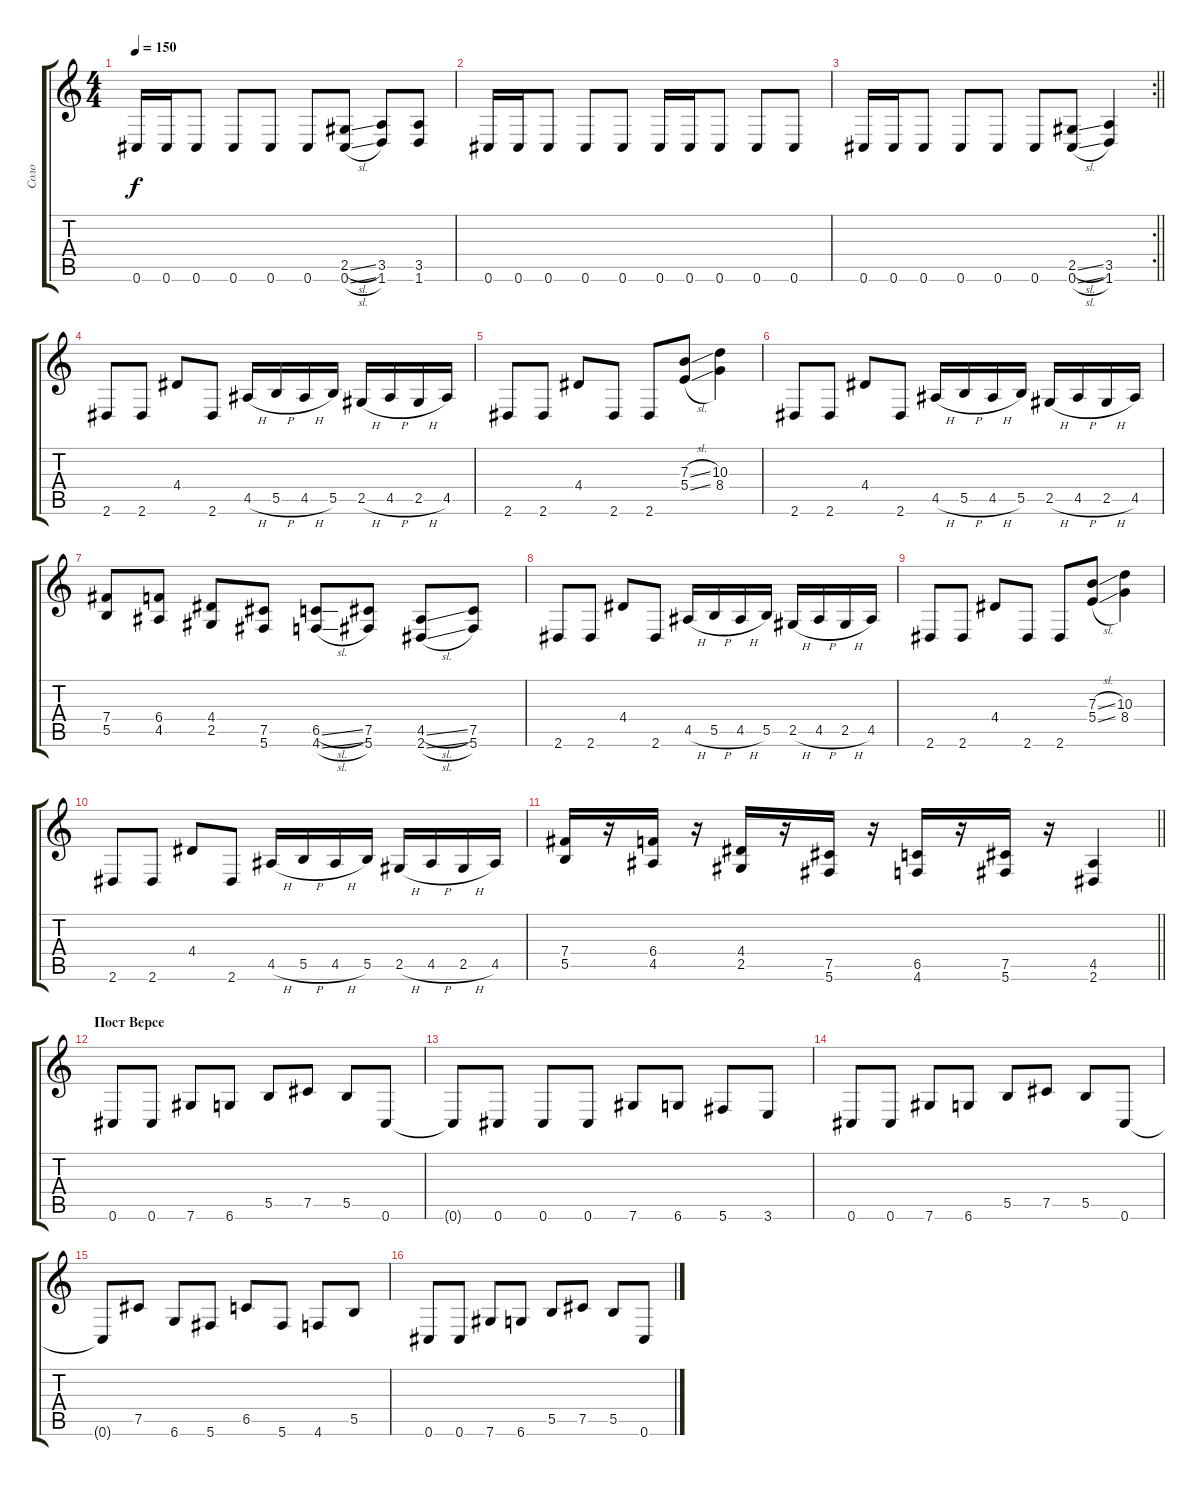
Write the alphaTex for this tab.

\track ("Соло" "Соло") {instrument distortionguitar}
\staff {score tabs}
\tuning (Db4 Ab3 E3 B2 Gb2 Db2) {hide}
\ts (4 4)
\tempo 150
\clef g2
\ks c
0.6.16{dy f} 0.6.16 0.6.8 0.6.8 0.6.8 0.6.8 (2.5{sl} 0.6{sl}).8 (3.5 1.6).8 (3.5 1.6).8 |
0.6.16 0.6.16 0.6.8 0.6.8 0.6.8 0.6.16 0.6.16 0.6.8 0.6.8 0.6.8 |
\rc 2
\barLineRight lightlight
0.6.16 0.6.16 0.6.8 0.6.8 0.6.8 0.6.8 (2.5{sl} 0.6{sl}).8 (3.5 1.6).4 |
2.6.8 2.6.8 4.4.8 2.6.8 4.5{h}.16 5.5{h}.16 4.5{h}.16 5.5.16 2.5{h}.16 4.5{h}.16 2.5{h}.16 4.5.16 |
2.6.8 2.6.8 4.4.8 2.6.8 2.6.8 (7.3{sl} 5.4{sl}).8 (10.3 8.4).4 |
2.6.8 2.6.8 4.4.8 2.6.8 4.5{h}.16 5.5{h}.16 4.5{h}.16 5.5.16 2.5{h}.16 4.5{h}.16 2.5{h}.16 4.5.16 |
(7.4 5.5).8 (6.4 4.5).8 (4.4 2.5).8 (7.5 5.6).8 (6.5{sl} 4.6{sl}).8 (7.5 5.6).8 (4.5{sl} 2.6{sl}).8 (7.5 5.6).8 |
2.6.8 2.6.8 4.4.8 2.6.8 4.5{h}.16 5.5{h}.16 4.5{h}.16 5.5.16 2.5{h}.16 4.5{h}.16 2.5{h}.16 4.5.16 |
2.6.8 2.6.8 4.4.8 2.6.8 2.6.8 (7.3{sl} 5.4{sl}).8 (10.3 8.4).4 |
2.6.8 2.6.8 4.4.8 2.6.8 4.5{h}.16 5.5{h}.16 4.5{h}.16 5.5.16 2.5{h}.16 4.5{h}.16 2.5{h}.16 4.5.16 |
\barLineRight lightlight
(7.4 5.5).16 r.16 (6.4 4.5).16 r.16 (4.4 2.5).16 r.16 (7.5 5.6).16 r.16 (6.5 4.6).16 r.16 (7.5 5.6).16 r.16 (4.5 2.6).4 |
\section ("" "Пост Версе")
0.6.8 0.6.8 7.6.8 6.6.8 5.5.8 7.5.8 5.5.8 0.6.8 |
0.6{t}.8 0.6.8 0.6.8 0.6.8 7.6.8 6.6.8 5.6.8 3.6.8 |
0.6.8 0.6.8 7.6.8 6.6.8 5.5.8 7.5.8 5.5.8 0.6.8 |
0.6{t}.8 7.5.8 6.6.8 5.6.8 6.5.8 5.6.8 4.6.8 5.5.8 |
0.6.8 0.6.8 7.6.8 6.6.8 5.5.8 7.5.8 5.5.8 0.6.8
